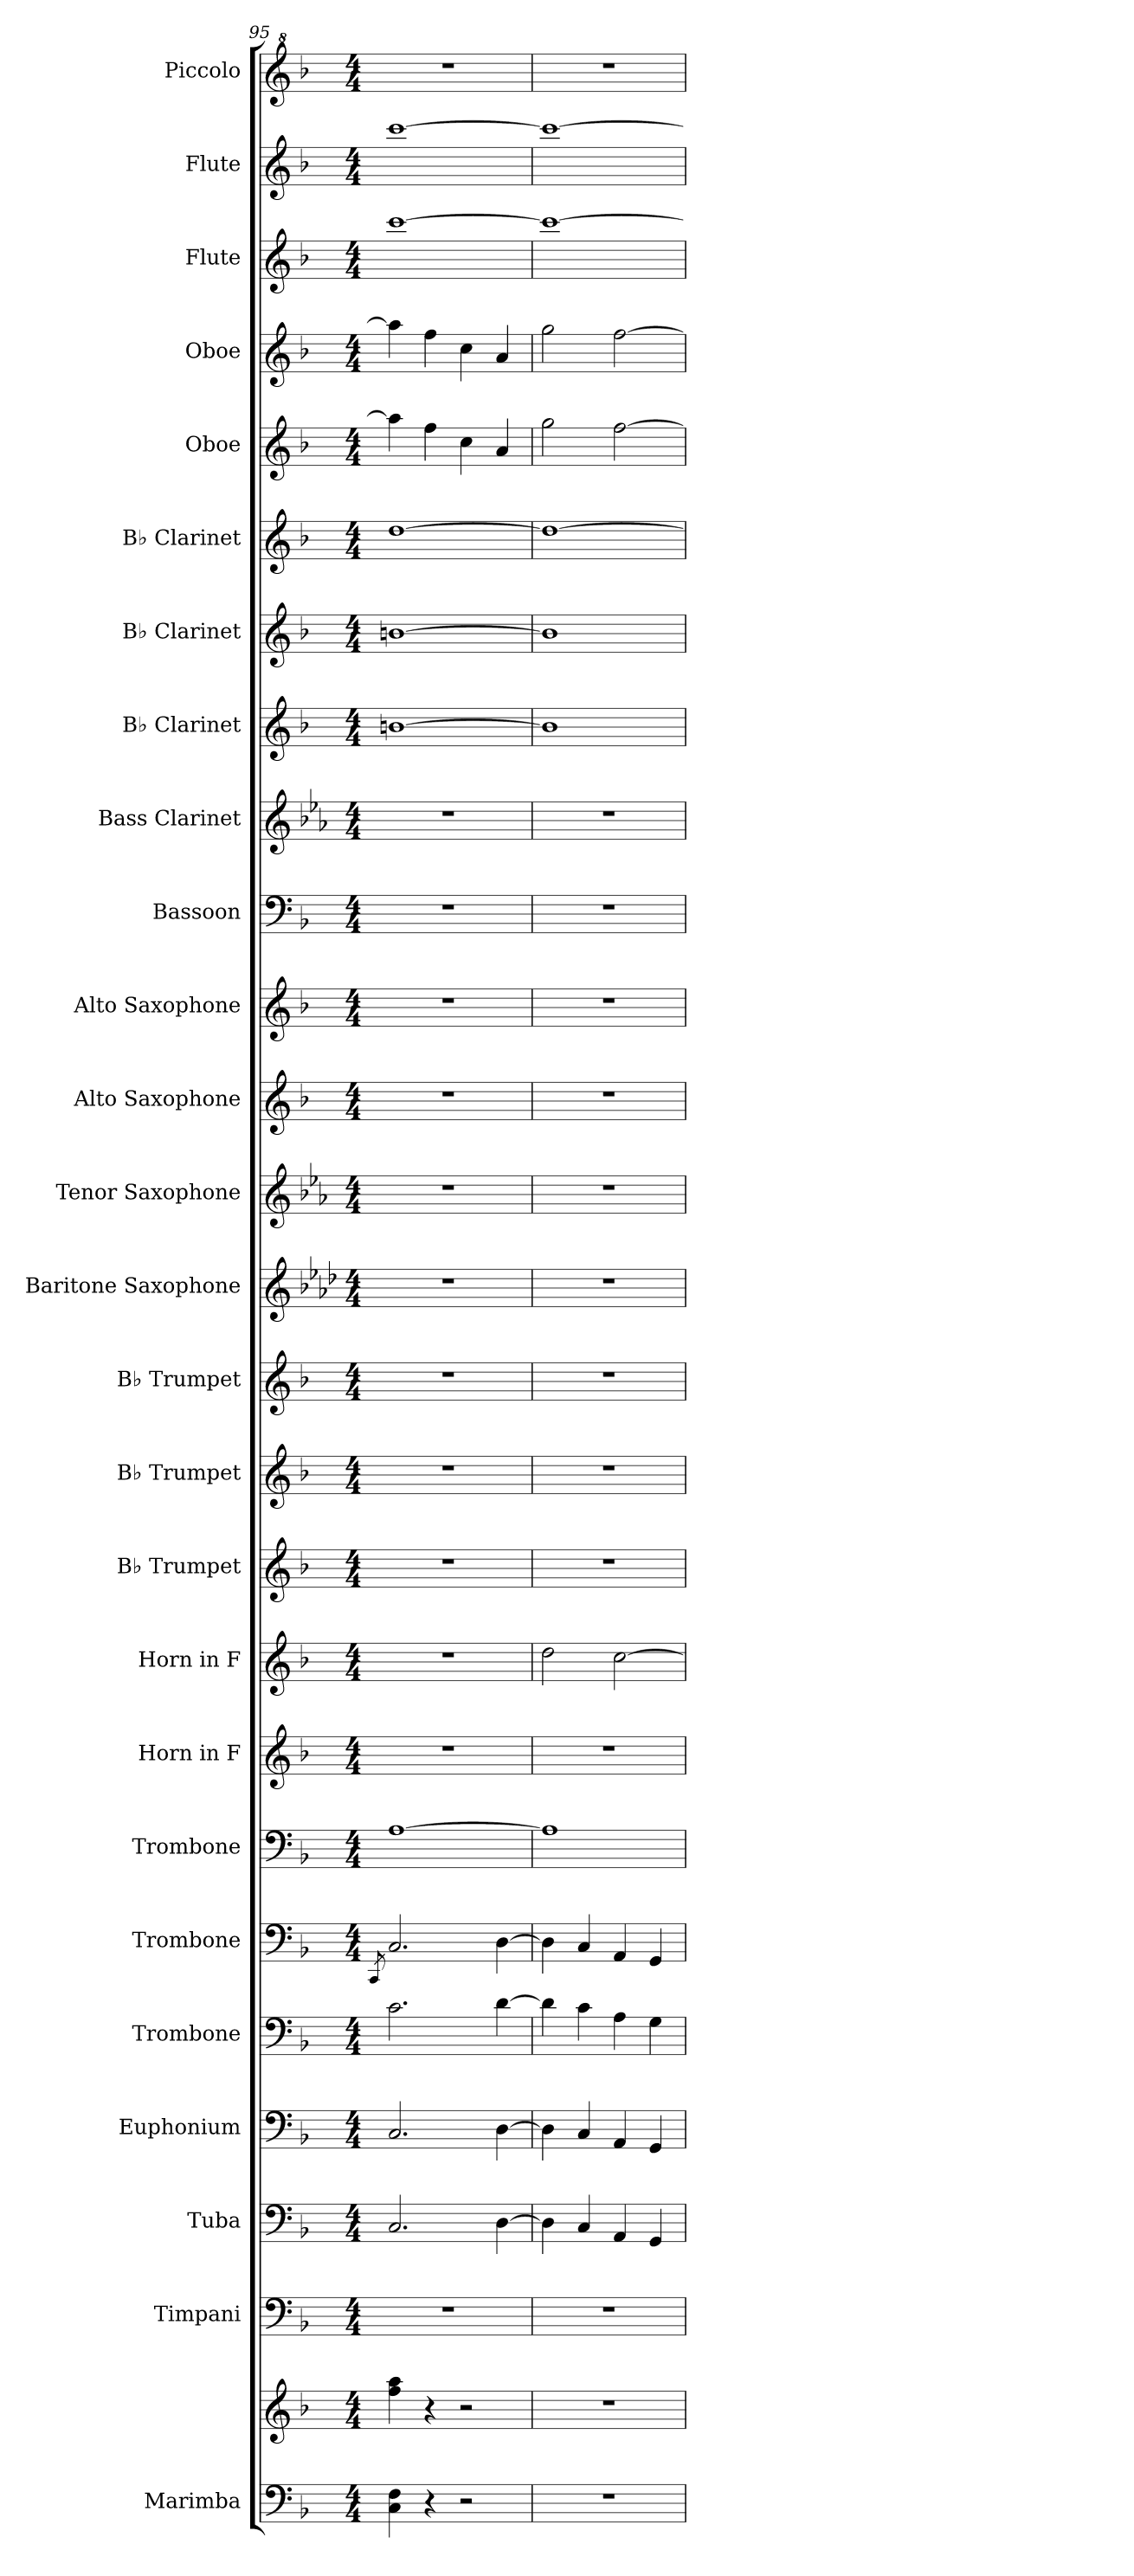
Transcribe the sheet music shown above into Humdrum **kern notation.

**kern	**kern	**kern	**kern	**kern	**kern	**kern	**kern	**kern	**kern	**kern	**kern	**kern	**kern	**kern	**kern	**kern	**kern	**kern	**kern	**kern	**kern	**kern	**kern	**kern	**kern	**kern
*part26	*part26	*part25	*part24	*part23	*part22	*part21	*part20	*part19	*part18	*part17	*part16	*part15	*part14	*part13	*part12	*part11	*part10	*part9	*part8	*part7	*part6	*part5	*part4	*part3	*part2	*part1
*staff27	*staff26	*staff25	*staff24	*staff23	*staff22	*staff21	*staff20	*staff19	*staff18	*staff17	*staff16	*staff15	*staff14	*staff13	*staff12	*staff11	*staff10	*staff9	*staff8	*staff7	*staff6	*staff5	*staff4	*staff3	*staff2	*staff1
*I"Marimba	*	*I"Timpani	*I"Tuba	*I"Euphonium	*I"Trombone	*I"Trombone	*I"Trombone	*I"Horn in F	*I"Horn in F	*I"B♭ Trumpet	*I"B♭ Trumpet	*I"B♭ Trumpet	*I"Baritone Saxophone	*I"Tenor Saxophone	*I"Alto Saxophone	*I"Alto Saxophone	*I"Bassoon	*I"Bass Clarinet	*I"B♭ Clarinet	*I"B♭ Clarinet	*I"B♭ Clarinet	*I"Oboe	*I"Oboe	*I"Flute	*I"Flute	*I"Piccolo
*I'Mrm.	*	*I'Timp.	*I'Tba.	*I'Euph.	*I'Tbn.	*I'Tbn.	*I'Tbn.	*	*	*I'B♭ Tpt.	*I'B♭ Tpt.	*I'B♭ Tpt.	*I'Bar. Sax.	*I'T. Sax.	*I'A. Sax.	*I'A. Sax.	*I'Bsn.	*I'B. Cl.	*I'B♭ Cl.	*I'B♭ Cl.	*I'B♭ Cl.	*I'Ob.	*I'Ob.	*I'Fl.	*I'Fl.	*I'Picc.
*clefF4	*clefG2	*clefF4	*clefF4	*clefF4	*clefF4	*clefF4	*clefF4	*clefG2	*clefG2	*clefG2	*clefG2	*clefG2	*clefG2	*clefG2	*clefG2	*clefG2	*clefF4	*clefG2	*clefG2	*clefG2	*clefG2	*clefG2	*clefG2	*clefG2	*clefG2	*clefG^2
*	*	*	*	*	*	*	*	*ITrd4c7	*ITrd4c7	*ITrd1c2	*ITrd1c2	*ITrd1c2	*ITrd12c21	*ITrd8c14	*ITrd5c9	*ITrd5c9	*	*ITrd8c14	*ITrd1c2	*ITrd1c2	*ITrd1c2	*	*	*	*	*ITrd-7c-12
*k[b-]	*k[b-]	*k[b-]	*k[b-]	*k[b-]	*k[b-]	*k[b-]	*k[b-]	*k[b-e-]	*k[b-e-]	*k[b-e-a-]	*k[b-e-a-]	*k[b-e-a-]	*k[b-e-a-d-]	*k[b-e-a-]	*k[b-e-a-d-]	*k[b-e-a-d-]	*k[b-]	*k[b-e-a-]	*k[b-e-a-]	*k[b-e-a-]	*k[b-e-a-]	*k[b-]	*k[b-]	*k[b-]	*k[b-]	*k[b-]
*M4/4	*M4/4	*M4/4	*M4/4	*M4/4	*M4/4	*M4/4	*M4/4	*M4/4	*M4/4	*M4/4	*M4/4	*M4/4	*M4/4	*M4/4	*M4/4	*M4/4	*M4/4	*M4/4	*M4/4	*M4/4	*M4/4	*M4/4	*M4/4	*M4/4	*M4/4	*M4/4
=95	=95	=95	=95	=95	=95	=95	=95	=95	=95	=95	=95	=95	=95	=95	=95	=95	=95	=95	=95	=95	=95	=95	=95	=95	=95	=95
.	.	.	.	.	.	8qCC/	.	.	.	.	.	.	.	.	.	.	.	.	.	.	.	.	.	.	.	.
4C\ 4F\	4ff\ 4aa\	1r	2.C/	2.C/	2.c\	2.C/	[1A	1r	1r	1r	1r	1r	1r	1r	1r	1r	1r	1r	[1an	[1an	[1cc	4aa\]	4aa\]	[1ccc	[1ccc	1r
4r	4r	.	.	.	.	.	.	.	.	.	.	.	.	.	.	.	.	.	.	.	.	4ff\	4ff\	.	.	.
2r	2r	.	.	.	.	.	.	.	.	.	.	.	.	.	.	.	.	.	.	.	.	4cc\	4cc\	.	.	.
.	.	.	[4D\	[4D\	[4d\	[4D\	.	.	.	.	.	.	.	.	.	.	.	.	.	.	.	4a/	4a/	.	.	.
=96	=96	=96	=96	=96	=96	=96	=96	=96	=96	=96	=96	=96	=96	=96	=96	=96	=96	=96	=96	=96	=96	=96	=96	=96	=96	=96
1r	1r	1r	4D\]	4D\]	4d\]	4D\]	1A]	1r	2g\	1r	1r	1r	1r	1r	1r	1r	1r	1r	1a]	1a]	1cc_	2gg\	2gg\	1ccc_	1ccc_	1r
.	.	.	4C/	4C/	4c\	4C/	.	.	.	.	.	.	.	.	.	.	.	.	.	.	.	.	.	.	.	.
.	.	.	4AA/	4AA/	4A\	4AA/	.	.	[2f\	.	.	.	.	.	.	.	.	.	.	.	.	[2ff\	[2ff\	.	.	.
.	.	.	4GG/	4GG/	4G\	4GG/	.	.	.	.	.	.	.	.	.	.	.	.	.	.	.	.	.	.	.	.
=	=	=	=	=	=	=	=	=	=	=	=	=	=	=	=	=	=	=	=	=	=	=	=	=	=	=
*-	*-	*-	*-	*-	*-	*-	*-	*-	*-	*-	*-	*-	*-	*-	*-	*-	*-	*-	*-	*-	*-	*-	*-	*-	*-	*-
